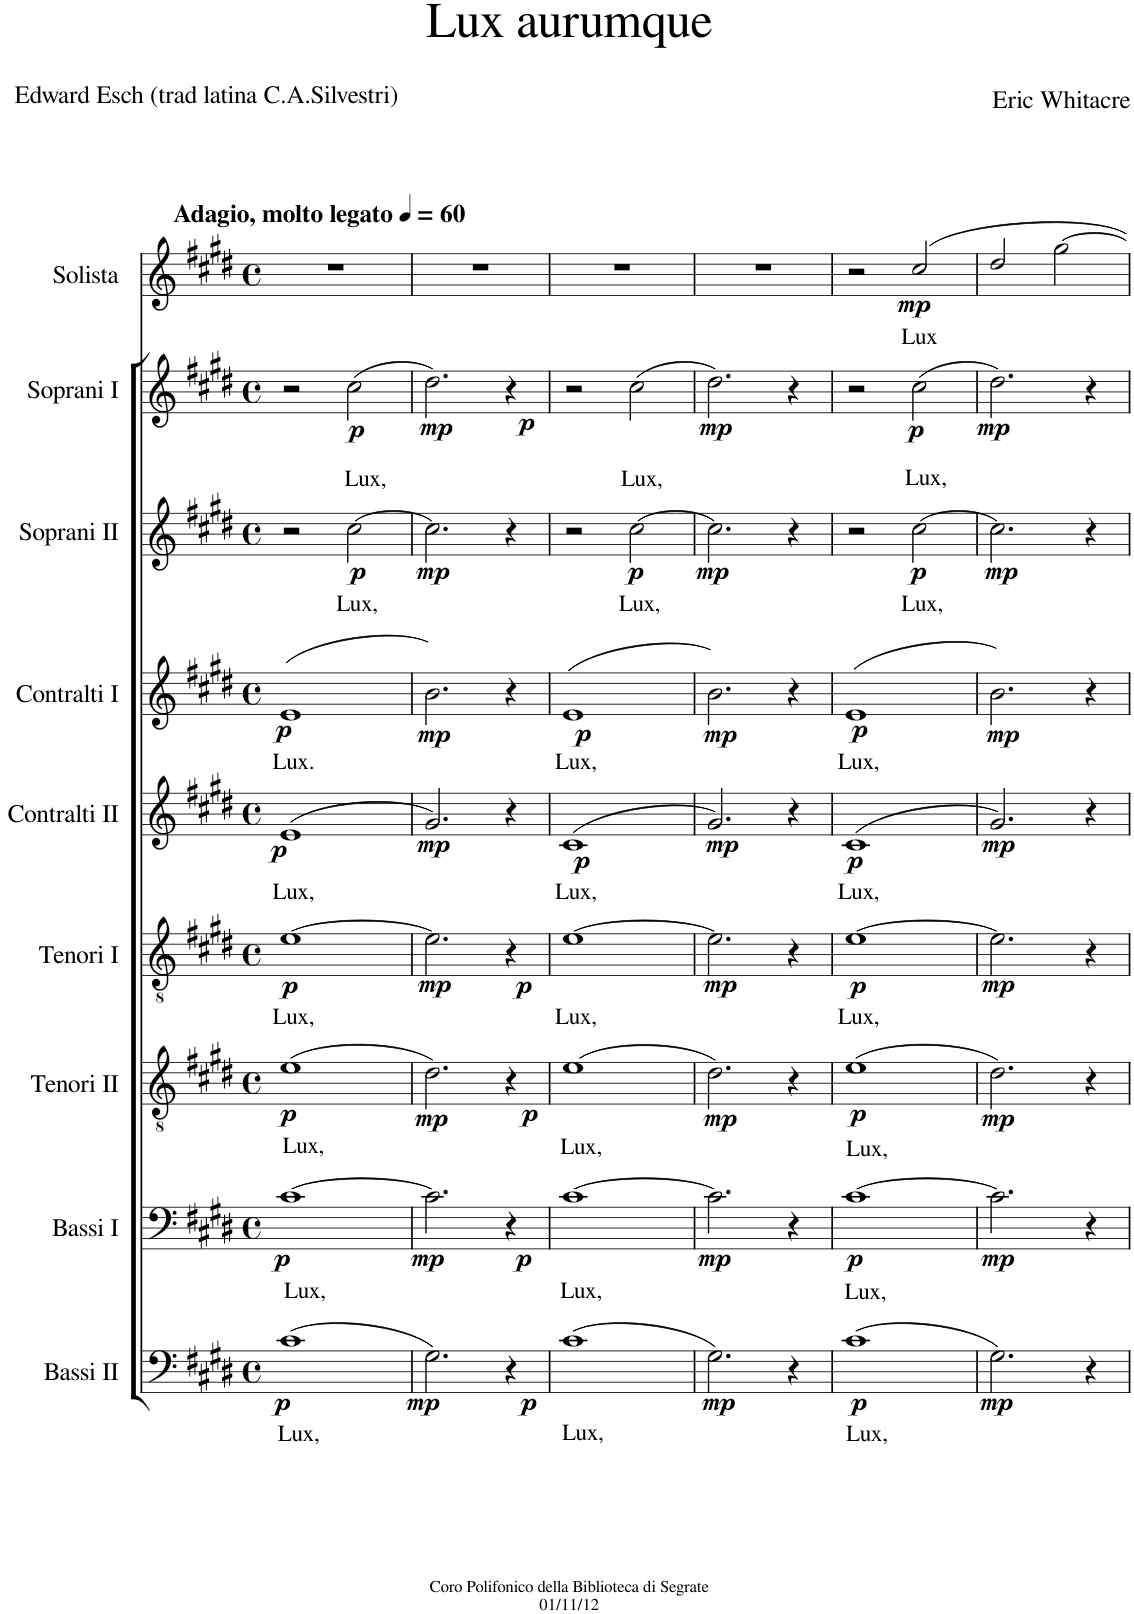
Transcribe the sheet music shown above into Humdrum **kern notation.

**kern	**text	**dynam	**kern	**text	**dynam	**kern	**text	**dynam	**kern	**text	**dynam	**kern	**text	**dynam	**kern	**text	**dynam	**kern	**text	**dynam	**kern	**text	**text	**dynam	**kern	**text	**dynam
*part9	*part9	*part9	*part8	*part8	*part8	*part7	*part7	*part7	*part6	*part6	*part6	*part5	*part5	*part5	*part4	*part4	*part4	*part3	*part3	*part3	*part2	*part2	*part2	*part2	*part1	*part1	*part1
*staff9	*staff9	*staff9	*staff8	*staff8	*staff8	*staff7	*staff7	*staff7	*staff6	*staff6	*staff6	*staff5	*staff5	*staff5	*staff4	*staff4	*staff4	*staff3	*staff3	*staff3	*staff2	*staff2	*staff2	*staff2	*staff1	*staff1	*staff1
*I"Bassi II	*	*	*I"Bassi I	*	*	*I"Tenori II	*	*	*I"Tenori I	*	*	*I"Contralti II	*	*	*I"Contralti I	*	*	*I"Soprani II	*	*	*I"Soprani I	*	*	*	*I"Solista	*	*
*clefF4	*	*	*clefF4	*	*	*clefGv2	*	*	*clefGv2	*	*	*clefG2	*	*	*clefG2	*	*	*clefG2	*	*	*clefG2	*	*	*	*clefG2	*	*
*k[f#c#g#d#]	*	*	*k[f#c#g#d#]	*	*	*k[f#c#g#d#]	*	*	*k[f#c#g#d#]	*	*	*k[f#c#g#d#]	*	*	*k[f#c#g#d#]	*	*	*k[f#c#g#d#]	*	*	*k[f#c#g#d#]	*	*	*	*k[f#c#g#d#]	*	*
*E:	*	*	*E:	*	*	*E:	*	*	*E:	*	*	*E:	*	*	*E:	*	*	*E:	*	*	*E:	*	*	*	*E:	*	*
*M4/4	*	*	*M4/4	*	*	*M4/4	*	*	*M4/4	*	*	*M4/4	*	*	*M4/4	*	*	*M4/4	*	*	*M4/4	*	*	*	*M4/4	*	*
*met(c)	*	*	*met(c)	*	*	*met(c)	*	*	*met(c)	*	*	*met(c)	*	*	*met(c)	*	*	*met(c)	*	*	*met(c)	*	*	*	*met(c)	*	*
*MM60	*	*	*MM60	*	*	*MM60	*	*	*MM60	*	*	*MM60	*	*	*MM60	*	*	*MM60	*	*	*MM60	*	*	*	*MM60	*	*
=1	=1	=1	=1	=1	=1	=1	=1	=1	=1	=1	=1	=1	=1	=1	=1	=1	=1	=1	=1	=1	=1	=1	=1	=1	=1	=1	=1
!	!	!	!	!	!	!	!	!	!	!	!	!	!	!	!	!	!	!	!	!	!	!	!	!	!LO:TX:a:B:t=Adagio, molto legato	!	!
!	!LO:LY:b	!LO:DY:b	!	!LO:LY:b	!LO:DY:b	!	!LO:LY:b	!LO:DY:b	!	!LO:LY:b	!LO:DY:b	!	!LO:LY:b	!LO:DY:b	!	!LO:LY:b	!LO:DY:b	!	!	!	!	!	!	!	!	!	!
(1c#	Lux,	p	[1c#	Lux,	p	(1e	Lux,	p	[1e	Lux,	p	(1e	Lux,	p	(1e	Lux.	p	2r	.	.	2r	.	.	.	1r	.	.
!	!	!	!	!	!	!	!	!	!	!	!	!	!	!	!	!	!	!	!LO:LY:b	!LO:DY:b	!	!	!LO:LY:b	!LO:DY:b	!	!	!
.	.	.	.	.	.	.	.	.	.	.	.	.	.	.	.	.	.	[2cc#\	Lux,	p	(2cc#\	.	Lux,	p	.	.	.
=2	=2	=2	=2	=2	=2	=2	=2	=2	=2	=2	=2	=2	=2	=2	=2	=2	=2	=2	=2	=2	=2	=2	=2	=2	=2	=2	=2
!	!	!LO:DY:b	!	!	!LO:DY:b	!	!	!LO:DY:b	!	!	!LO:DY:b	!	!	!LO:DY:b	!	!	!LO:DY:b	!	!	!LO:DY:b	!	!	!	!LO:DY:b	!	!	!
2.G#\)	.	mp	2.c#\]	.	mp	2.d#\)	.	mp	2.e\]	.	mp	2.g#/)	.	mp	2.b\)	.	mp	2.cc#\]	.	mp	2.dd#\)	.	.	mp	1r	.	.
!	!	!LO:DY:b	!	!	!LO:DY:b	!	!	!LO:DY:b	!	!	!LO:DY:b	!	!	!	!	!	!	!	!	!	!	!	!	!LO:DY:b	!	!	!
4r	.	p	4r	.	p	4r	.	p	4r	.	p	4r	.	.	4r	.	.	4r	.	.	4r	.	.	p	.	.	.
=3	=3	=3	=3	=3	=3	=3	=3	=3	=3	=3	=3	=3	=3	=3	=3	=3	=3	=3	=3	=3	=3	=3	=3	=3	=3	=3	=3
!	!LO:LY:b	!	!	!LO:LY:b	!	!	!LO:LY:b	!	!	!LO:LY:b	!	!	!LO:LY:b	!LO:DY:b	!	!LO:LY:b	!LO:DY:b	!	!	!	!	!	!	!	!	!	!
(1c#	Lux,	.	[1c#	Lux,	.	(1e	Lux,	.	[1e	Lux,	.	(1c#	Lux,	p	(1e	Lux,	p	2r	.	.	2r	.	.	.	1r	.	.
!	!	!	!	!	!	!	!	!	!	!	!	!	!	!	!	!	!	!	!LO:LY:b	!LO:DY:b	!	!	!LO:LY:b	!	!	!	!
.	.	.	.	.	.	.	.	.	.	.	.	.	.	.	.	.	.	[2cc#\	Lux,	p	(2cc#\	.	Lux,	.	.	.	.
=4	=4	=4	=4	=4	=4	=4	=4	=4	=4	=4	=4	=4	=4	=4	=4	=4	=4	=4	=4	=4	=4	=4	=4	=4	=4	=4	=4
!	!	!LO:DY:b	!	!	!LO:DY:b	!	!	!LO:DY:b	!	!	!LO:DY:b	!	!	!LO:DY:b	!	!	!LO:DY:b	!	!	!LO:DY:b	!	!	!	!LO:DY:b	!	!	!
2.G#\)	.	mp	2.c#\]	.	mp	2.d#\)	.	mp	2.e\]	.	mp	2.g#/)	.	mp	2.b\)	.	mp	2.cc#\]	.	mp	2.dd#\)	.	.	mp	1r	.	.
4r	.	.	4r	.	.	4r	.	.	4r	.	.	4r	.	.	4r	.	.	4r	.	.	4r	.	.	.	.	.	.
=5	=5	=5	=5	=5	=5	=5	=5	=5	=5	=5	=5	=5	=5	=5	=5	=5	=5	=5	=5	=5	=5	=5	=5	=5	=5	=5	=5
!	!LO:LY:b	!LO:DY:b	!	!LO:LY:b	!LO:DY:b	!	!LO:LY:b	!LO:DY:b	!	!LO:LY:b	!LO:DY:b	!	!LO:LY:b	!LO:DY:b	!	!LO:LY:b	!LO:DY:b	!	!	!	!	!	!	!	!	!	!
(1c#	Lux,	p	[1c#	Lux,	p	(1e	Lux,	p	[1e	Lux,	p	(1c#	Lux,	p	(1e	Lux,	p	2r	.	.	2r	.	.	.	2r	.	.
!	!	!	!	!	!	!	!	!	!	!	!	!	!	!	!	!	!	!	!LO:LY:b	!LO:DY:b	!	!	!LO:LY:b	!LO:DY:b	!	!LO:LY:b	!LO:DY:b
.	.	.	.	.	.	.	.	.	.	.	.	.	.	.	.	.	.	[2cc#\	Lux,	p	(2cc#\	.	Lux,	p	2cc#/	Lux	mp
=6	=6	=6	=6	=6	=6	=6	=6	=6	=6	=6	=6	=6	=6	=6	=6	=6	=6	=6	=6	=6	=6	=6	=6	=6	=6	=6	=6
!	!	!LO:DY:b	!	!	!LO:DY:b	!	!	!LO:DY:b	!	!	!LO:DY:b	!	!	!LO:DY:b	!	!	!LO:DY:b	!	!	!LO:DY:b	!	!	!	!LO:DY:b	!	!	!
2.G#\)	.	mp	2.c#\]	.	mp	2.d#\)	.	mp	2.e\]	.	mp	2.g#/)	.	mp	2.b\)	.	mp	2.cc#\]	.	mp	2.dd#\)	.	.	mp	2dd#/	.	.
.	.	.	.	.	.	.	.	.	.	.	.	.	.	.	.	.	.	.	.	.	.	.	.	.	[2gg#\	.	.
4r	.	.	4r	.	.	4r	.	.	4r	.	.	4r	.	.	4r	.	.	4r	.	.	4r	.	.	.	.	.	.
=	=	=	=	=	=	=	=	=	=	=	=	=	=	=	=	=	=	=	=	=	=	=	=	=	=	=	=
*-	*-	*-	*-	*-	*-	*-	*-	*-	*-	*-	*-	*-	*-	*-	*-	*-	*-	*-	*-	*-	*-	*-	*-	*-	*-	*-	*-
